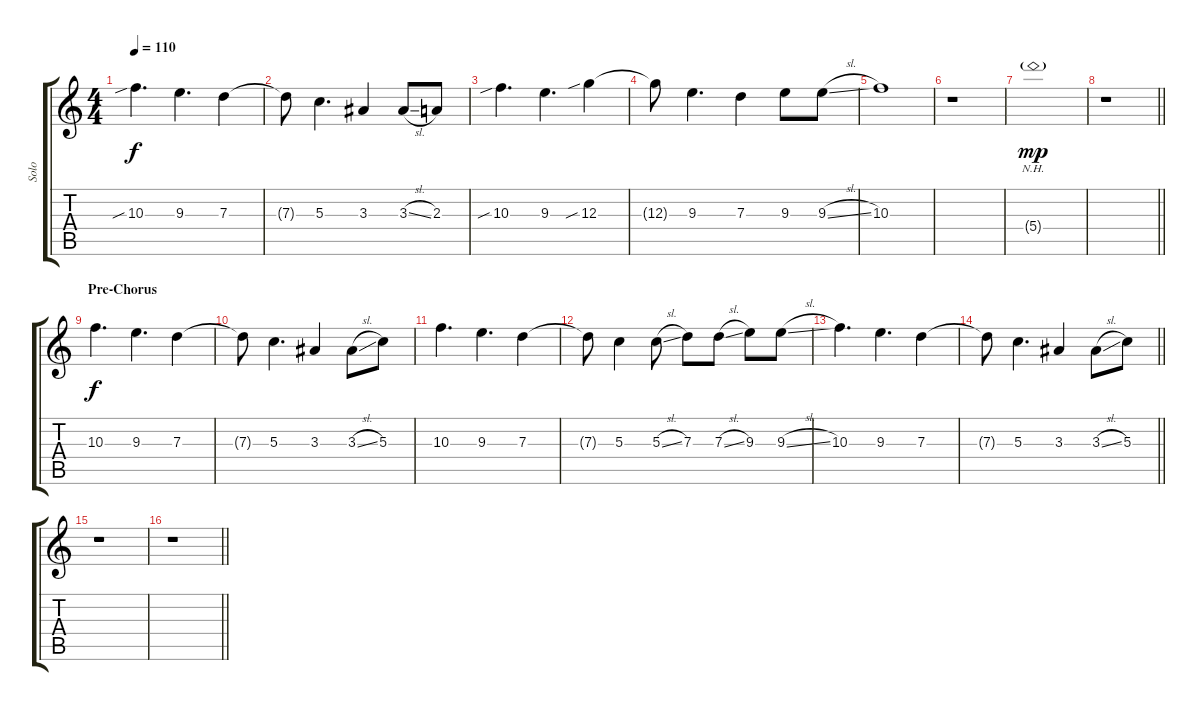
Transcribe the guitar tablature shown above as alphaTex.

\track ("Solo" "Solo") {instrument acousticguitarsteel}
\staff {score tabs}
\tuning (E4 B3 G3 D3 A2 D2) {hide}
\ts (4 4)
\tempo 110
\clef g2
\ks c
10.3{sib}.4{d dy f} 9.3.4{d} 7.3.4 |
7.3{t}.8 5.3.4{d} 3.3.4 3.3{sl}.8 2.3.8 |
10.3{sib}.4{d} 9.3.4{d} 12.3{sib}.4 |
12.3{t}.8 9.3.4{d} 7.3.4 9.3.8 9.3{sl}.8 |
10.3.1 |
r.1 |
5.4{nh g}.1{dy mp} |
\barLineRight lightlight
r.1 |
\section ("" "Pre-Chorus")
10.3.4{d dy f} 9.3.4{d} 7.3.4 |
7.3{t}.8 5.3.4{d} 3.3.4 3.3{sl}.8 5.3.8 |
10.3.4{d} 9.3.4{d} 7.3.4 |
7.3{t}.8 5.3.4 5.3{sl}.8 7.3.8 7.3{sl}.8 9.3.8 9.3{sl}.8 |
10.3.4{d} 9.3.4{d} 7.3.4 |
\barLineRight lightlight
7.3{t}.8 5.3.4{d} 3.3.4 3.3{sl}.8 5.3.8 |
r.1 |
\barLineRight lightlight
r.1
